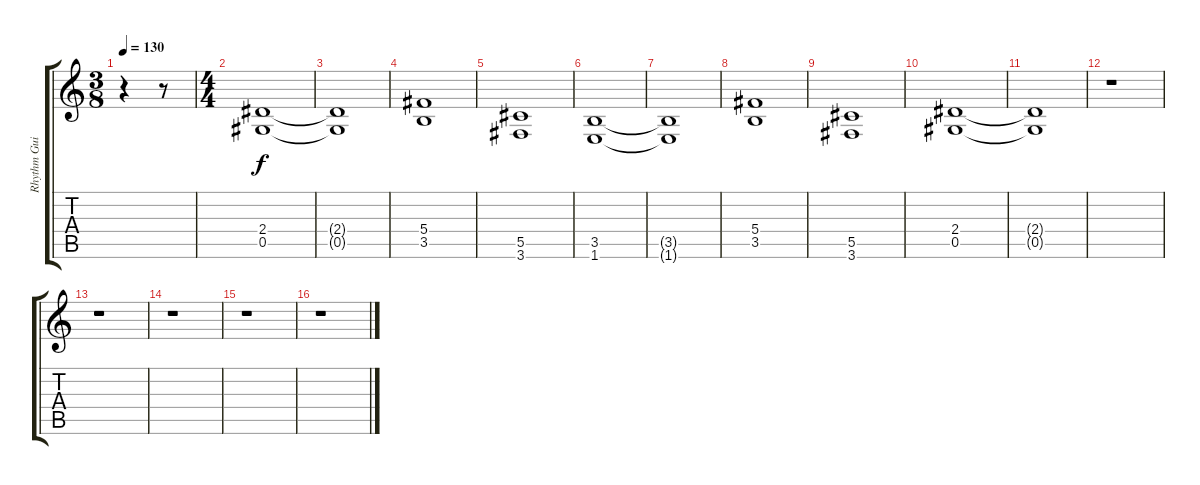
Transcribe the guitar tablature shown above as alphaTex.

\track ("Rhythm Guitar" "Rhythm Gui") {instrument distortionguitar}
\staff {score tabs}
\tuning (Eb4 Bb3 Gb3 Db3 Ab2 Eb2) {hide}
\ts (3 8)
\tempo 130
\clef g2
\ks c
r.4{dy f instrument distortionguitar} r.8 |
\ts (4 4)
(2.4 0.5).1 |
(2.4{t} 0.5{t}).1 |
(5.4 3.5).1 |
(5.5 3.6).1 |
(3.5 1.6).1 |
(3.5{t} 1.6{t}).1 |
(5.4 3.5).1 |
(5.5 3.6).1 |
(2.4 0.5).1 |
(2.4{t} 0.5{t}).1 |
r.1 |
r.1 |
r.1 |
r.1 |
r.1
